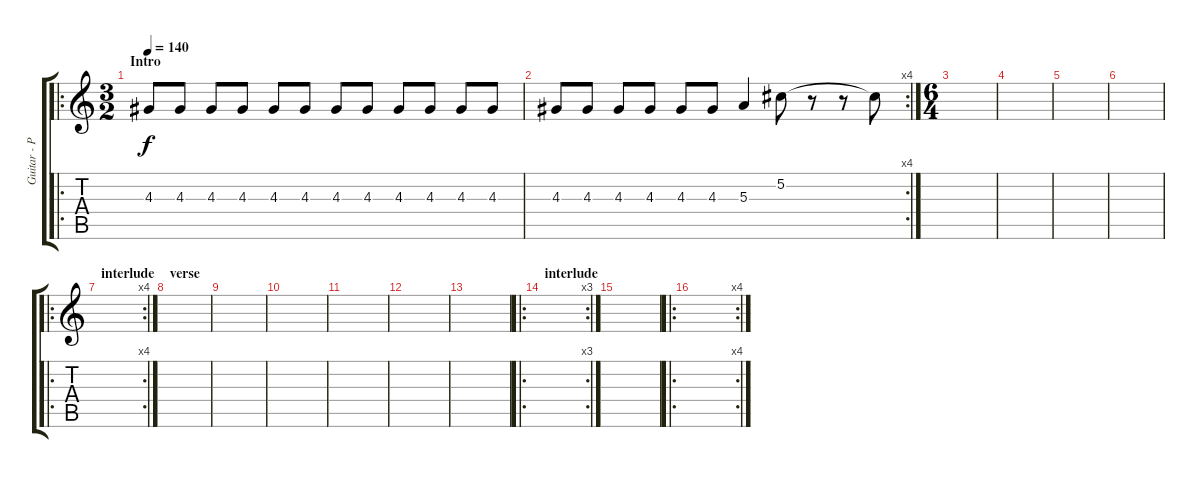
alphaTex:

\track ("Guitar - Pete" "Guitar - P") {instrument acousticguitarnylon}
\staff {score tabs}
\tuning (Db4 Ab3 E3 B2 Gb2 B1) {hide}
\ro
\ts (3 2)
\section ("" "Intro")
\tempo 140
\clef g2
\ks c
4.3.8{dy f instrument acousticguitarnylon} 4.3.8 4.3.8 4.3.8 4.3.8 4.3.8 4.3.8 4.3.8 4.3.8 4.3.8 4.3.8 4.3.8 |
\rc 4
4.3.8 4.3.8 4.3.8 4.3.8 4.3.8 4.3.8 5.3.4 5.2.8 r.8 r.8 5.2{t}.8 |
\ts (6 4)
|
|
|
|
\ro
\rc 4
\section ("" "interlude")
|
\section ("" "verse")
|
|
|
|
|
|
\ro
\rc 3
\section ("" "interlude")
|
|
\ro
\rc 4
